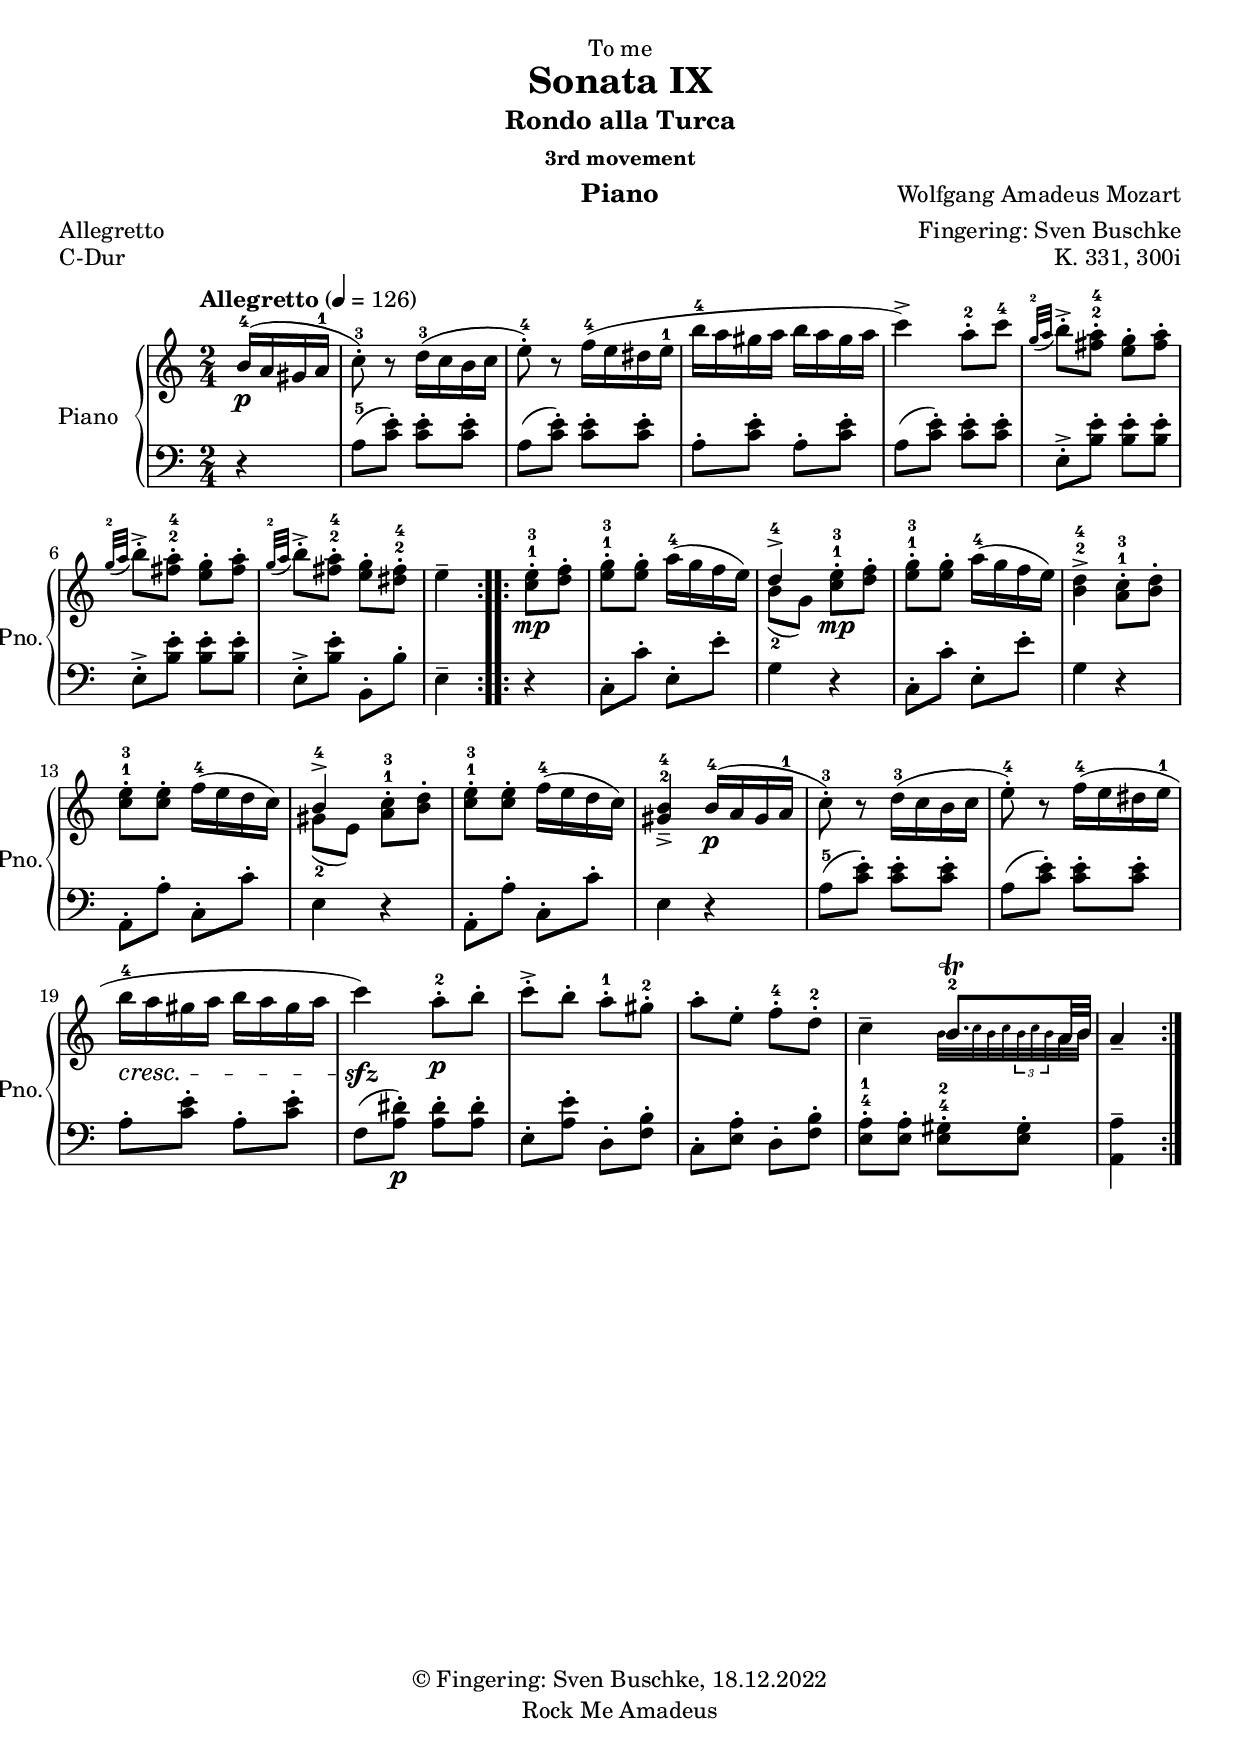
\version "2.22.2"
\language "english"

\include "articulate.ly"

\header {
  dedication = "To me"
  title = "Sonata IX"
  subtitle = ""
  subsubtitle = ""
  instrument = "Piano"
  composer = "Wolfgang Amadeus Mozart"
  arranger = "Fingering: Sven Buschke"
  poet = ""
  meter = ""
  piece = ""
  opus = "K. 331, 300i"
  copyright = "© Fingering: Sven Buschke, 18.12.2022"
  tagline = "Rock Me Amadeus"
}

\paper {
  #(set-paper-size "a4")
}

\layout {
  \context {
    \Voice
    \consists "Melody_engraver"
    \override Stem #'neutral-direction = #'()
  }
}

%%%%%%%%%%%%%%%%%%%%%%%%%%%%%%%%%
% 1st movement: Andante grazioso
%%%%%%%%%%%%%%%%%%%%%%%%%%%%%%%%%

globalA = {
  \key c \major
  \time 4/4
  \tempo "Andante grazioso" 4=100
}

scoreARight = \relative c'' {
  \globalA
  % Music follows here.

}

scoreALeft = \relative c' {
  \globalA
  % Music follows here.

}

% \bookpart {
%   \score {
%     \new PianoStaff \with {
%       instrumentName = "Piano"
%       shortInstrumentName = "Pno."
%     } <<
%       \new Staff = "right" \with {
%         midiInstrument = "acoustic grand"
%       } \scoreARight
%       \new Staff = "left" \with {
%         midiInstrument = "acoustic grand"
%       } { \clef bass \scoreALeft }
%     >>
%     \layout { }
%     \midi { }
%   }
% }


%%%%%%%%%%%%%%%%%%%%%%%%%%%%%%%%%
% 2nd movement: Menuetto
%%%%%%%%%%%%%%%%%%%%%%%%%%%%%%%%%

globalB = {
  \key c \major
  \time 4/4
  \tempo "Andante grazioso" 4=100
}

scoreBRight = \relative c'' {
  \globalB
  % Music follows here.

}

scoreBLeft	 = \relative c' {
  \globalB
  % Music follows here.

}

% \bookpart {
%   \score {
%     \new PianoStaff \with {
%       instrumentName = "Piano"
%       shortInstrumentName = "Pno."
%     } <<
%       \new Staff = "right" \with {
%         midiInstrument = "acoustic grand"
%       } \scoreBRight
%       \new Staff = "left" \with {
%         midiInstrument = "acoustic grand"
%       } { \clef bass \scoreBLeft }
%     >>
%     \layout { }
%     \midi { }
%   }
% }

%%%%%%%%%%%%%%%%%%%%%%%%%%%%%%%%%
% 3rd movement: Alla turca
%%%%%%%%%%%%%%%%%%%%%%%%%%%%%%%%%

globalC = {
  \key c \major
  \time 2/4
  \tempo "Allegretto" 4=126
}

scoreCRightA = \relative c'' {
  \globalC
  \set fingeringOrientations = #'(up)
  % Music follows here.
  \partial 4
  b16-4\p( a gs a-1|
  c8-.-3) r d16-3( c b c|
  e8-.-4) r f16-4( e ds e-1|
  b'-4 a gs a b a gs a|
  c4->) a8-.-2 c-4|
  \appoggiatura {g32-2 a} b8-.-> <fs-2 a-4>-. <e g>-. <fs a>-.|
  \appoggiatura {g32-2 a} b8-.-> <fs-2 a-4>-. <e g>-. <fs a>-.|
  \appoggiatura {g32-2 a} b8-.-> <fs-2 a-4>-. <e g>-. <ds-2 fs-4>-.|
  e4--
}

scoreCRightB = \relative c'' {
  \set fingeringOrientations = #'(up)
  % Music follows here.
  \partial 4
  <c-1 e-3>8-.\mp <d f>-.|
  <e-1 g-3>-. <e g>-. a16-4( g f e)|
  <<{d4->-4}\\{b8-2( g)}>>  <c-1 e-3>8-.\mp <d f>-.|
  <e-1 g-3>-. <e g>-. a16-4( g f e)|
  <b-2 d-4>4-> <a-1 c-.-3>8 <b d-.>|
  <c-1 e-3-.> <c e-.> f16-4( e d c)|
  <<{b4->-4}\\{gs8-2( e)}>> <a-1 c-.-3>8 <b d-.>|
  <c-1 e-3-.> <c e-.> f16-4( e d c)|
  <gs---2 b->-4>4 b16-4\p( a gs a-1|
  c8-.-3) r d16-3( c b c|
  e8-.-4) r f16-4( e ds e-1|
  b'\cresc-4 a gs a b a gs a|
  c4\sfz) a8-.-2\p b-.|
  c->-. b-. a-.-1 gs-.-2|
  a-. e-. f-.-4 d-.-2|
  c4-- <<{b8.\trill-2( a32 b}\\{\magnifyMusic 0.63 {b32 c b c \tuplet 3/2 { b c b } a32 b}}>>|
  a4--)
}

scoreCRightC = \relative c'' {
  \set fingeringOrientations = #'(up)
  % Music follows here.
}

scoreCRightD = \relative c'' {
  \set fingeringOrientations = #'(up)
  % Music follows here.
}

scoreCRightE = \relative c'' {
  \set fingeringOrientations = #'(up)
  % Music follows here.
}

scoreCRightF = \relative c'' {
  \set fingeringOrientations = #'(up)
  % Music follows here.
}

scoreCRightG = \relative c'' {
  \set fingeringOrientations = #'(up)
  % Music follows here.
}

scoreCRightH = \relative c'' {
  \set fingeringOrientations = #'(up)
  % Music follows here.
}

scoreCRightI = \relative c'' {
  \set fingeringOrientations = #'(up)
  % Music follows here.
}

scoreCRightJ = \relative c'' {
  \set fingeringOrientations = #'(up)
  % Music follows here.
}


scoreCLeftA = \relative c' {
  \globalC
  \set fingeringOrientations = #'(up)
  % Music follows here.
  r4|
  a8-5( <c e>8-.) 8-. 8-.
  a( <c e>8-.) 8-. 8-.
  a-. <c e>8-. a-. <c e>-.
  a( <c e>8-.) 8-. 8-.
  e,-.-> <b' e>8-. 8-. 8-.
  e,-.-> <b' e>8-. 8-. 8-.
  e,-.-> <b' e>8-. b,-. b'8-.
  e,4--
}

scoreCLeftB = \relative c' {
  \set fingeringOrientations = #'(up)
  % Music follows here.
  \partial 4
  r4|
  c,8-. c'-. e,-. e'-.|
  g,4 r|
  c,8-. c'-. e,-. e'-.|
  g,4 r|
  a,8-. a'-. c,-. c'-.|
  e,4 r|
  a,8-. a'-. c,-. c'-.|
  e,4 r|
  a8-5( <c e>8-.) 8-. 8-.|
  a( <c e>8-.) 8-. 8-.|
  a-. <c e>8-. a-. <c e>-.|
  f,( <a ds-.>\p) <a ds-.> <a ds-.>|
  e-. <a e'-.> d,-. <f b-.>|
  c-. <e a-.> d-. <f b-.>
  <e-4 a-.-1> <e a-.> <e-4 gs-.-2> <e gs-.>|
  <a, a'-->4
}

scoreCLeftC = \relative c' {
  \set fingeringOrientations = #'(up)
  % Music follows here.
}

scoreCLeftD = \relative c' {
  \set fingeringOrientations = #'(up)
  % Music follows here.
}

scoreCLeftE = \relative c' {
  \set fingeringOrientations = #'(up)
  % Music follows here.
}

scoreCLeftF = \relative c' {
  \set fingeringOrientations = #'(up)
  % Music follows here.
}

scoreCLeftG = \relative c' {
  \set fingeringOrientations = #'(up)
  % Music follows here.
}

scoreCLeftH = \relative c' {
  \set fingeringOrientations = #'(up)
  % Music follows here.
}

scoreCLeftI = \relative c' {
  \set fingeringOrientations = #'(up)
  % Music follows here.
}

scoreCLeftJ = \relative c' {
  \set fingeringOrientations = #'(up)
  % Music follows here.
}

claveC = \new DrumStaff {\drummode { \globalC <<{hh8 cl hh cl}\\{bd4 sn}>>}}

scoreC =     \new PianoStaff \with {
  instrumentName = "Piano"
  shortInstrumentName = "Pno."
} <<
  \new Staff = "right" \with {
    midiInstrument = "acoustic grand"
  } {\repeat volta 2 {\scoreCRightA}
    \repeat volta 2 {\scoreCRightB}
    \repeat volta 2 {\scoreCRightC}
    \repeat volta 2 {\scoreCRightD}
    \repeat volta 2 {\scoreCRightE}
    \repeat volta 2 {\scoreCRightF}
    \repeat volta 2 {\scoreCRightG}
    \repeat volta 2 {\scoreCRightH}
    \repeat volta 2 {\scoreCRightI}
    \repeat volta 2 {\scoreCRightJ}}
  \new Staff = "left" \with {
    midiInstrument = "acoustic grand"
  } { \clef bass {\repeat volta 2 {\scoreCLeftA}
    \repeat volta 2 {\scoreCLeftB}
    \repeat volta 2 {\scoreCLeftC}
    \repeat volta 2 {\scoreCLeftD}
    \repeat volta 2 {\scoreCLeftE}
    \repeat volta 2 {\scoreCLeftF}
    \repeat volta 2 {\scoreCLeftG}
    \repeat volta 2 {\scoreCLeftH}
    \repeat volta 2 {\scoreCLeftI}
    \repeat volta 2 {\scoreCLeftJ}
  } }
>>


\bookpart {
\header {
%  dedication = "NN"
%  title = "Sonata IX"
  subtitle = "Rondo alla Turca"
 subsubtitle = "3rd movement"
%  instrument = "Piano"
%  composer = "Wolfgang Amadeus Mozart"
%  arranger = "Sven Buschke"
%  poet = "NN"
  meter = "Allegretto"
  piece = "C-Dur"
%  opus = "K. 331, 300i"
%  copyright = "Sven Buschke"
%  tagline = "NN"
}

  \score {
    {
      %      \claveC
      \scoreC
    }
    \layout { }
    %    \midi { }
  }
  \score {
    \unfoldRepeats{
      {
        \claveC
        \articulate <<
          \scoreC
        >>
      }
    }
    %    \layout { }
    \midi { }
  }
}
